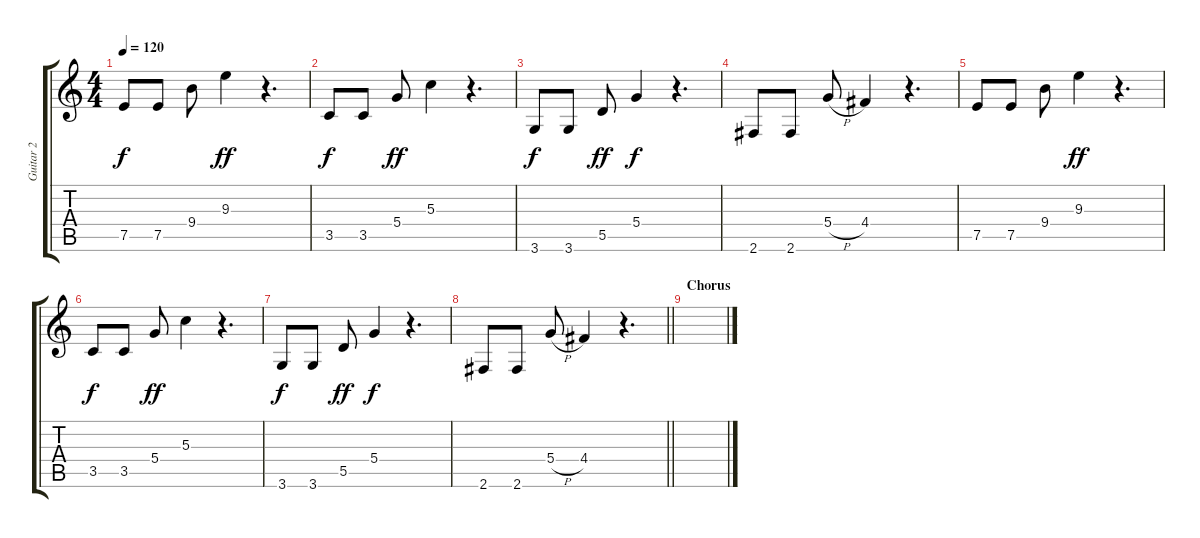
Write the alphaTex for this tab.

\track ("Guitar 2" "Guitar 2") {instrument acousticguitarsteel}
\staff {score tabs}
\tuning (E4 B3 G3 D3 A2 E2) {hide}
\ts (4 4)
\tempo 120
\clef g2
\ks c
7.5.8{dy f} 7.5.8 9.4.8 9.3.4{dy ff} r.4{d} |
3.5.8{dy f} 3.5.8 5.4.8{dy ff} 5.3.4 r.4{d} |
3.6.8{dy f} 3.6.8 5.5.8{dy ff} 5.4.4{dy f} r.4{d} |
2.6.8 2.6.8 5.4{h}.8 4.4.4 r.4{d} |
7.5.8 7.5.8 9.4.8 9.3.4{dy ff} r.4{d} |
3.5.8{dy f} 3.5.8 5.4.8{dy ff} 5.3.4 r.4{d} |
3.6.8{dy f} 3.6.8 5.5.8{dy ff} 5.4.4{dy f} r.4{d} |
\barLineRight lightlight
2.6.8 2.6.8 5.4{h}.8 4.4.4 r.4{d} |
\section ("" "Chorus")
